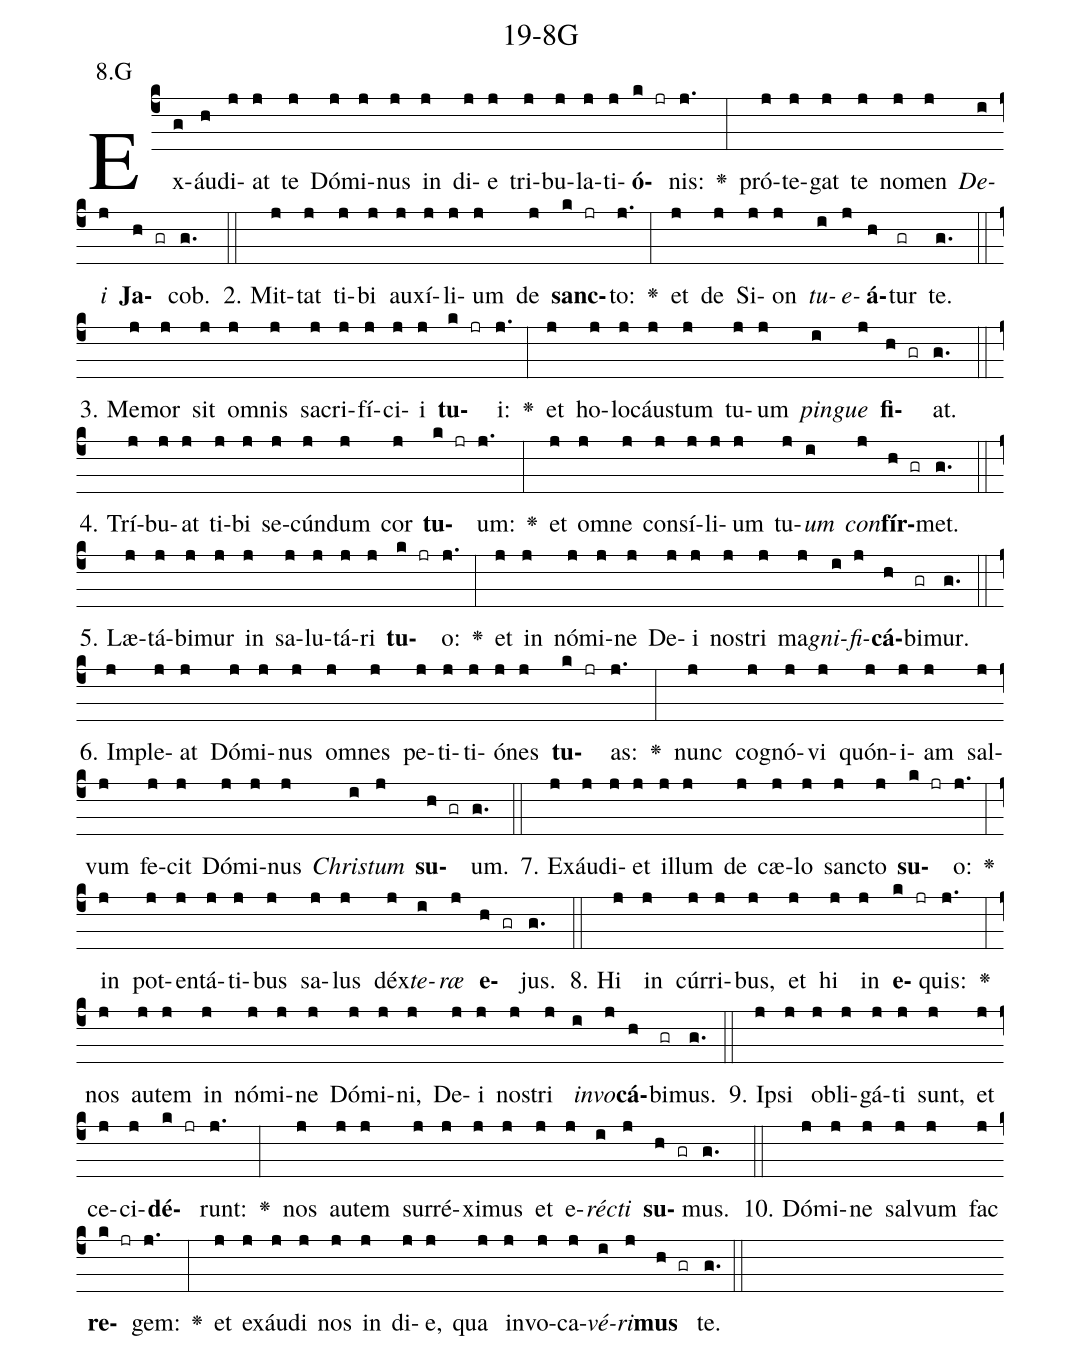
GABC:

name: 19-8G;
annotation: 8.G;
%%
(c4)Ex(g)áu(h)di(j)at(j) te(j) Dó(j)mi(j)nus(j) in(j) di(j)e(j) tri(j)bu(j)la(j)ti(j)<b>ó</b>(k jr)nis:(j.) <v>\greheightstar</v>(:) pró(j)te(j)gat(j) te(j) no(j)men(j) <i>De</i>(i)<i>i</i>(j) <b>Ja</b>(h gr)cob.(g.) (::)
2. Mit(j)tat(j) ti(j)bi(j) au(j)xí(j)li(j)um(j) de(j) <b>sanc</b>(k jr)to:(j.) <v>\greheightstar</v>(:) et(j) de(j) Si(j)on(j) <i>tu</i>(i)<i>e</i>(j)<b>á</b>(h)tur(gr) te.(g.) (::)
3. Me(j)mor(j) sit(j) om(j)nis(j) sa(j)cri(j)fí(j)ci(j)i(j) <b>tu</b>(k jr)i:(j.) <v>\greheightstar</v>(:) et(j) ho(j)lo(j)cáus(j)tum(j) tu(j)um(j) <i>pin</i>(i)<i>gue</i>(j) <b>fi</b>(h gr)at.(g.) (::)
4. Trí(j)bu(j)at(j) ti(j)bi(j) se(j)cún(j)dum(j) cor(j) <b>tu</b>(k jr)um:(j.) <v>\greheightstar</v>(:) et(j) om(j)ne(j) con(j)sí(j)li(j)um(j) tu(j)<i>um</i>(i) <i>con</i>(j)<b>fír</b>(h gr)met.(g.) (::)
5. Læ(j)tá(j)bi(j)mur(j) in(j) sa(j)lu(j)tá(j)ri(j) <b>tu</b>(k jr)o:(j.) <v>\greheightstar</v>(:) et(j) in(j) nó(j)mi(j)ne(j) De(j)i(j) nos(j)tri(j) ma(j)<i>gni</i>(i)<i>fi</i>(j)<b>cá</b>(h)bi(gr)mur.(g.) (::)
6. Im(j)ple(j)at(j) Dó(j)mi(j)nus(j) om(j)nes(j) pe(j)ti(j)ti(j)ó(j)nes(j) <b>tu</b>(k jr)as:(j.) <v>\greheightstar</v>(:) nunc(j) co(j)gnó(j)vi(j) quón(j)i(j)am(j) sal(j)vum(j) fe(j)cit(j) Dó(j)mi(j)nus(j) <i>Chris</i>(i)<i>tum</i>(j) <b>su</b>(h gr)um.(g.) (::)
7. Ex(j)áu(j)di(j)et(j) il(j)lum(j) de(j) cæ(j)lo(j) sanc(j)to(j) <b>su</b>(k jr)o:(j.) <v>\greheightstar</v>(:) in(j) pot(j)en(j)tá(j)ti(j)bus(j) sa(j)lus(j) déx(j)<i>te</i>(i)<i>ræ</i>(j) <b>e</b>(h gr)jus.(g.) (::)
8. Hi(j) in(j) cúr(j)ri(j)bus,(j) et(j) hi(j) in(j) <b>e</b>(k jr)quis:(j.) <v>\greheightstar</v>(:) nos(j) au(j)tem(j) in(j) nó(j)mi(j)ne(j) Dó(j)mi(j)ni,(j) De(j)i(j) nos(j)tri(j) <i>in</i>(i)<i>vo</i>(j)<b>cá</b>(h)bi(gr)mus.(g.) (::)
9. Ip(j)si(j) ob(j)li(j)gá(j)ti(j) sunt,(j) et(j) ce(j)ci(j)<b>dé</b>(k jr)runt:(j.) <v>\greheightstar</v>(:) nos(j) au(j)tem(j) sur(j)ré(j)xi(j)mus(j) et(j) e(j)<i>réc</i>(i)<i>ti</i>(j) <b>su</b>(h gr)mus.(g.) (::)
10. Dó(j)mi(j)ne(j) sal(j)vum(j) fac(j) <b>re</b>(k jr)gem:(j.) <v>\greheightstar</v>(:) et(j) ex(j)áu(j)di(j) nos(j) in(j) di(j)e,(j) qua(j) in(j)vo(j)ca(j)<i>vé</i>(i)<i>ri</i>(j)<b>mus</b>(h gr) te.(g.) (::)
